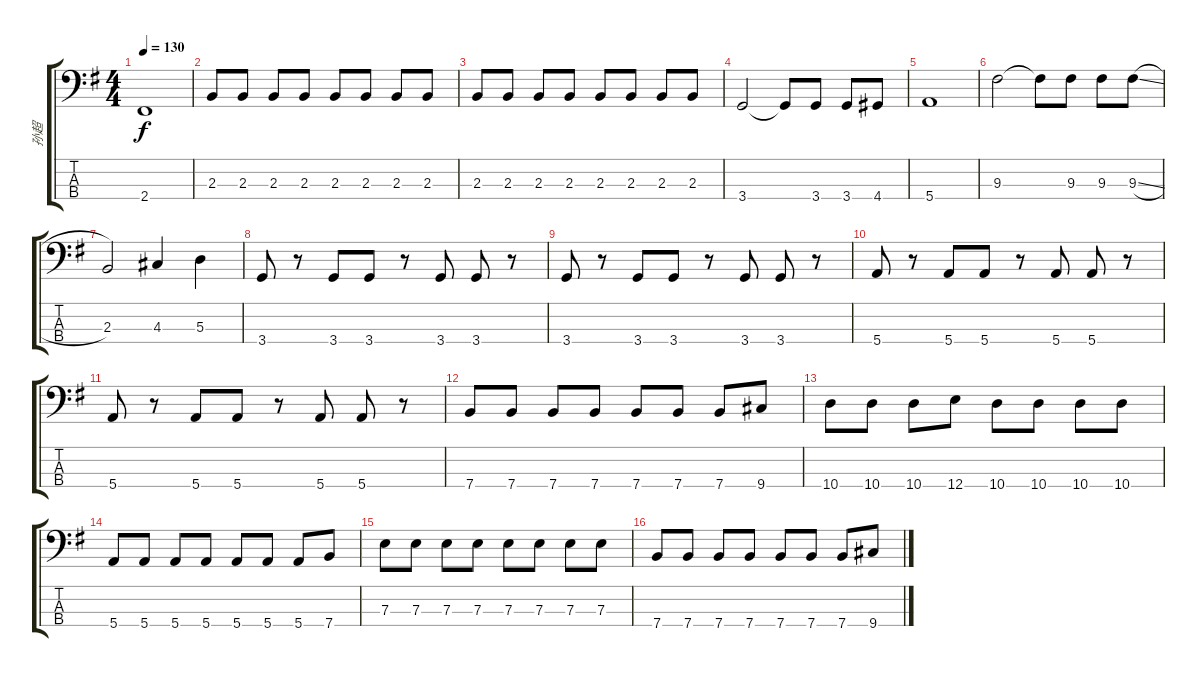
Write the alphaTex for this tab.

\track ("孙超" "孙超") {instrument electricbassfinger}
\staff {score tabs}
\tuning (G2 D2 A1 E1) {hide}
\ts (4 4)
\tempo 130
\clef f4
\ks g
2.4.1{dy f} |
2.3.8 2.3.8 2.3.8 2.3.8 2.3.8 2.3.8 2.3.8 2.3.8 |
2.3.8 2.3.8 2.3.8 2.3.8 2.3.8 2.3.8 2.3.8 2.3.8 |
3.4.2 3.4{t}.8 3.4.8 3.4.8 4.4.8 |
5.4.1 |
9.3.2 9.3{t}.8 9.3.8 9.3.8 9.3{sl}.8 |
2.3.2 4.3.4 5.3.4 |
3.4.8 r.8 3.4.8 3.4.8 r.8 3.4.8 3.4.8 r.8 |
3.4.8 r.8 3.4.8 3.4.8 r.8 3.4.8 3.4.8 r.8 |
5.4.8 r.8 5.4.8 5.4.8 r.8 5.4.8 5.4.8 r.8 |
5.4.8 r.8 5.4.8 5.4.8 r.8 5.4.8 5.4.8 r.8 |
7.4.8 7.4.8 7.4.8 7.4.8 7.4.8 7.4.8 7.4.8 9.4.8 |
10.4.8 10.4.8 10.4.8 12.4.8 10.4.8 10.4.8 10.4.8 10.4.8 |
5.4.8 5.4.8 5.4.8 5.4.8 5.4.8 5.4.8 5.4.8 7.4.8 |
7.3.8 7.3.8 7.3.8 7.3.8 7.3.8 7.3.8 7.3.8 7.3.8 |
7.4.8 7.4.8 7.4.8 7.4.8 7.4.8 7.4.8 7.4.8 9.4.8
